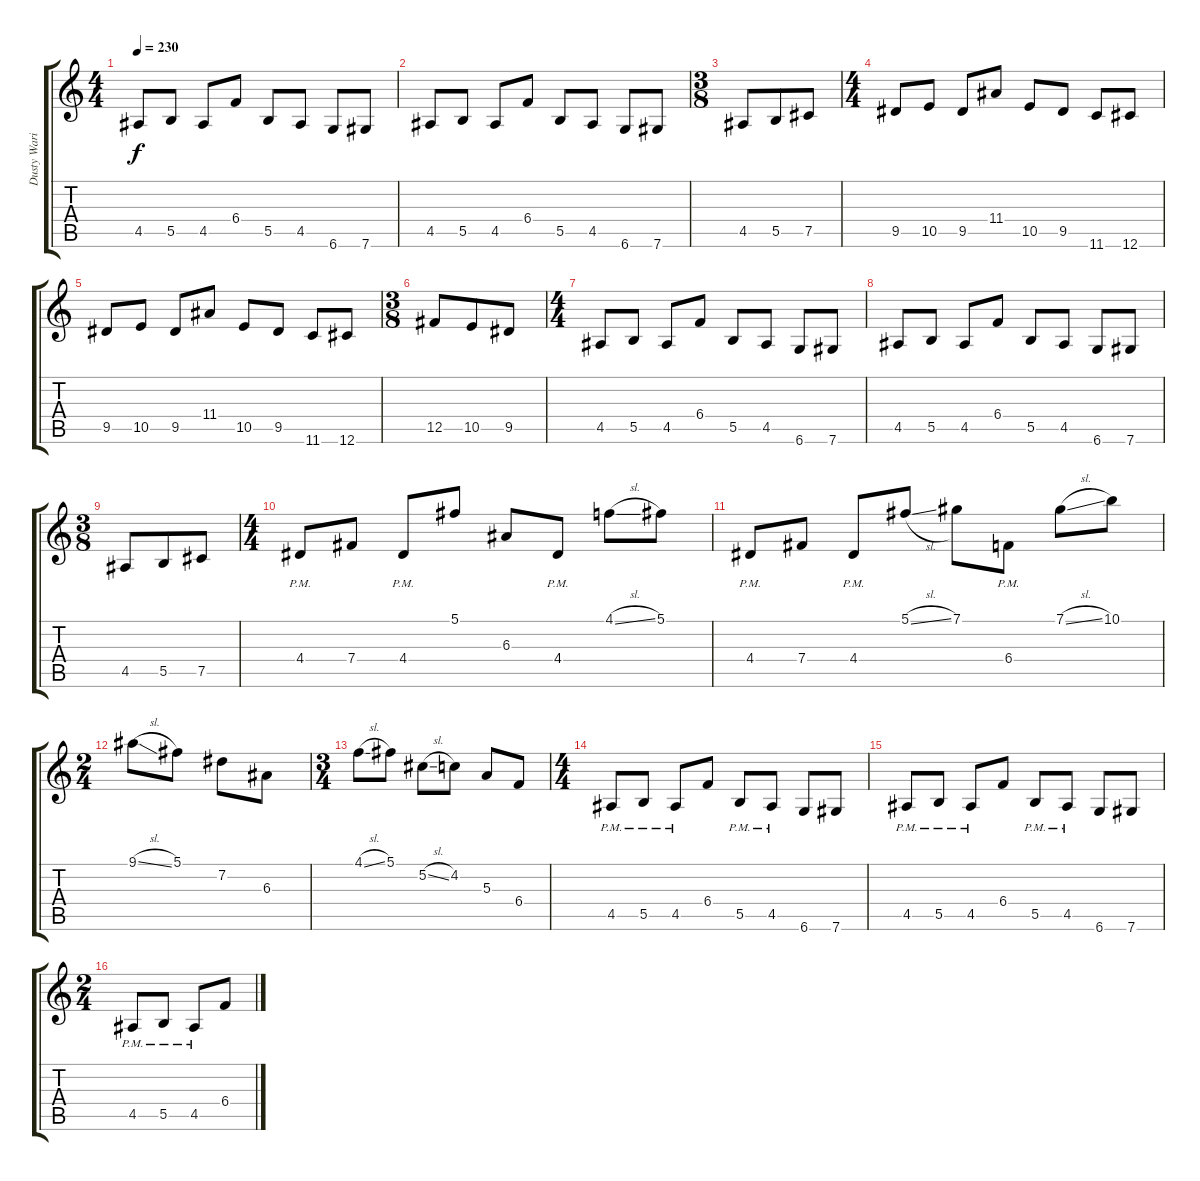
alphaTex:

\track ("Dusty Waring - Rhythm" "Dusty Wari") {instrument distortionguitar}
\staff {score tabs}
\tuning (Db4 Ab3 E3 B2 Gb2 Db2) {hide}
\ts (4 4)
\tempo 230
\clef g2
\ks c
4.5.8{dy f} 5.5.8 4.5.8 6.4.8 5.5.8 4.5.8 6.6.8 7.6.8 |
4.5.8 5.5.8 4.5.8 6.4.8 5.5.8 4.5.8 6.6.8 7.6.8 |
\ts (3 8)
4.5.8 5.5.8 7.5.8 |
\ts (4 4)
9.5.8 10.5.8 9.5.8 11.4.8 10.5.8 9.5.8 11.6.8 12.6.8 |
9.5.8 10.5.8 9.5.8 11.4.8 10.5.8 9.5.8 11.6.8 12.6.8 |
\ts (3 8)
12.5.8 10.5.8 9.5.8 |
\ts (4 4)
4.5.8 5.5.8 4.5.8 6.4.8 5.5.8 4.5.8 6.6.8 7.6.8 |
4.5.8 5.5.8 4.5.8 6.4.8 5.5.8 4.5.8 6.6.8 7.6.8 |
\ts (3 8)
4.5.8 5.5.8 7.5.8 |
\ts (4 4)
4.4{pm}.8 7.4.8 4.4{pm}.8 5.1.8 6.3.8 4.4{pm}.8 4.1{sl}.8 5.1.8 |
4.4{pm}.8 7.4.8 4.4{pm}.8 5.1{sl}.8 7.1.8 6.4{pm}.8 7.1{sl}.8 10.1.8 |
\ts (2 4)
9.1{sl}.8 5.1.8 7.2.8 6.3.8 |
\ts (3 4)
4.1{sl}.8 5.1.8 5.2{sl}.8 4.2.8 5.3.8 6.4.8 |
\ts (4 4)
4.5{pm}.8 5.5{pm}.8 4.5{pm}.8 6.4.8 5.5{pm}.8 4.5{pm}.8 6.6.8 7.6.8 |
4.5{pm}.8 5.5{pm}.8 4.5{pm}.8 6.4.8 5.5{pm}.8 4.5{pm}.8 6.6.8 7.6.8 |
\ts (2 4)
4.5{pm}.8 5.5{pm}.8 4.5{pm}.8 6.4.8
